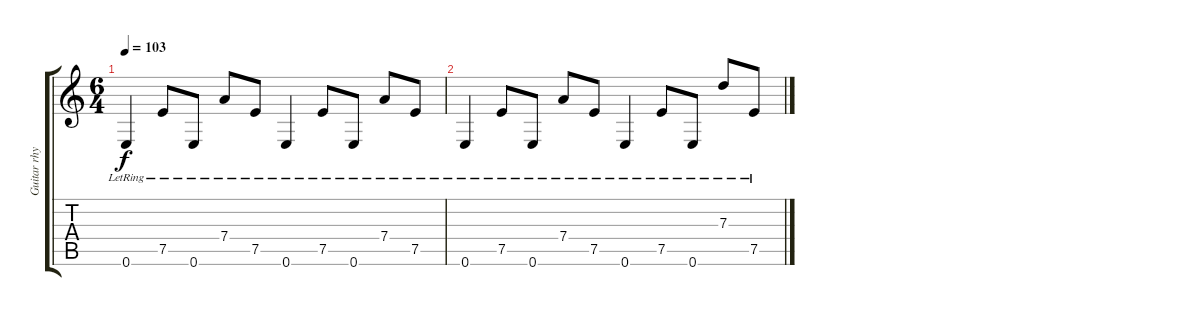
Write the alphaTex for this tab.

\track ("Guitar rhytm" "Guitar rhy") {instrument acousticguitarsteel}
\staff {score tabs}
\tuning (E4 B3 G3 D3 A2 E2) {hide}
\ts (6 4)
\tempo 103
\clef g2
\ks c
0.6{lr}.4{dy f} 7.5{lr}.8 0.6{lr}.8 7.4{lr}.8 7.5{lr}.8 0.6{lr}.4 7.5{lr}.8 0.6{lr}.8 7.4{lr}.8 7.5{lr}.8 |
0.6{lr}.4 7.5{lr}.8 0.6{lr}.8 7.4{lr}.8 7.5{lr}.8 0.6{lr}.4 7.5{lr}.8 0.6{lr}.8 7.3{lr}.8 7.5{lr}.8
